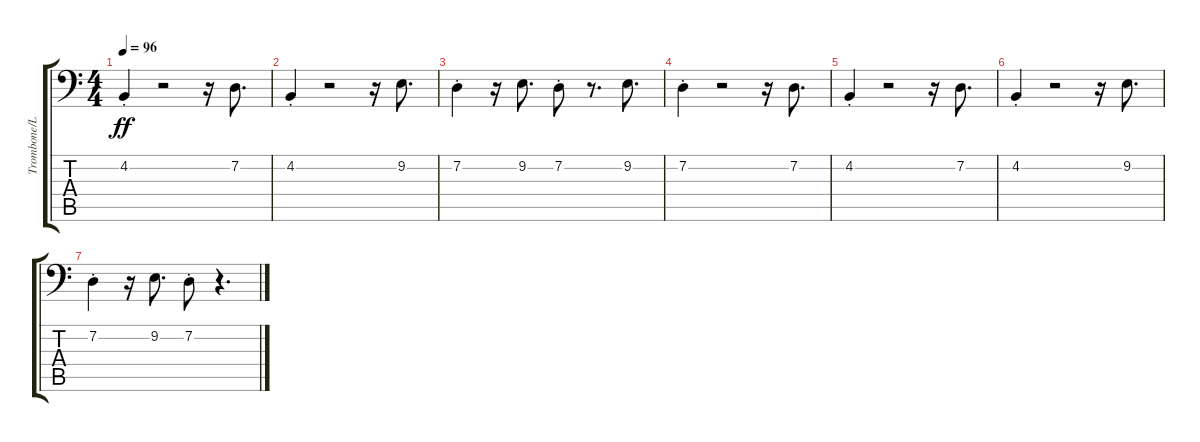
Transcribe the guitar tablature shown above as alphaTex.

\track ("Trombone/Low Brass" "Trombone/L") {instrument trombone}
\staff {score tabs}
\tuning (C3 G2 D2 A1 E1 B0) {hide}
\ts (4 4)
\tempo 96
\clef f4
\ks c
4.2{st}.4{dy ff} r.2 r.16 7.2.8{d} |
4.2{st}.4 r.2 r.16 9.2.8{d} |
7.2{st}.4 r.16 9.2.8{d} 7.2{st}.8 r.8{d} 9.2.8{d} |
7.2{st}.4 r.2 r.16 7.2.8{d} |
4.2{st}.4 r.2 r.16 7.2.8{d} |
4.2{st}.4 r.2 r.16 9.2.8{d} |
7.2{st}.4 r.16 9.2.8{d} 7.2{st}.8 r.4{d}
